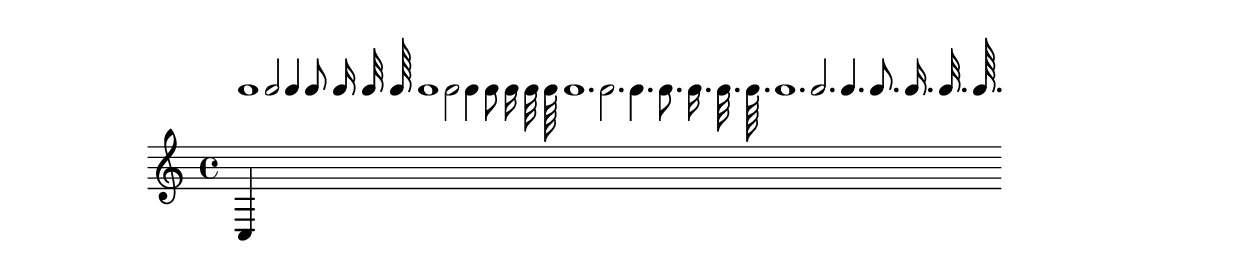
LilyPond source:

\header {

    texidoc = "The note markup function may be used to make metronome
 markings. It works for a variety of flag, dot and duration settings."
}
\version "2.1.30"

\score { \notes { c4^\markup {
    \note #"1" #1
    \note #"2" #1
    \note #"4" #1
    \note #"8" #1
    \note #"16" #1
    \note #"32" #1
    \note #"64" #1

    \note #"1" #-1
    \note #"2" #-1
    \note #"4" #-1
    \note #"8" #-1
    \note #"16" #-1
    \note #"32" #-1
    \note #"64" #-1

    \note #"1." #-1
    \note #"2." #-1
    \note #"4." #-1
    \note #"8." #-1
    \note #"16." #-1
    \note #"32." #-1
    \note #"64." #-1

    \note #"1." #1
    \note #"2." #1
    \note #"4." #1
    \note #"8." #1
    \note #"16." #1
    \note #"32." #1
    \note #"64." #1

}

} }
